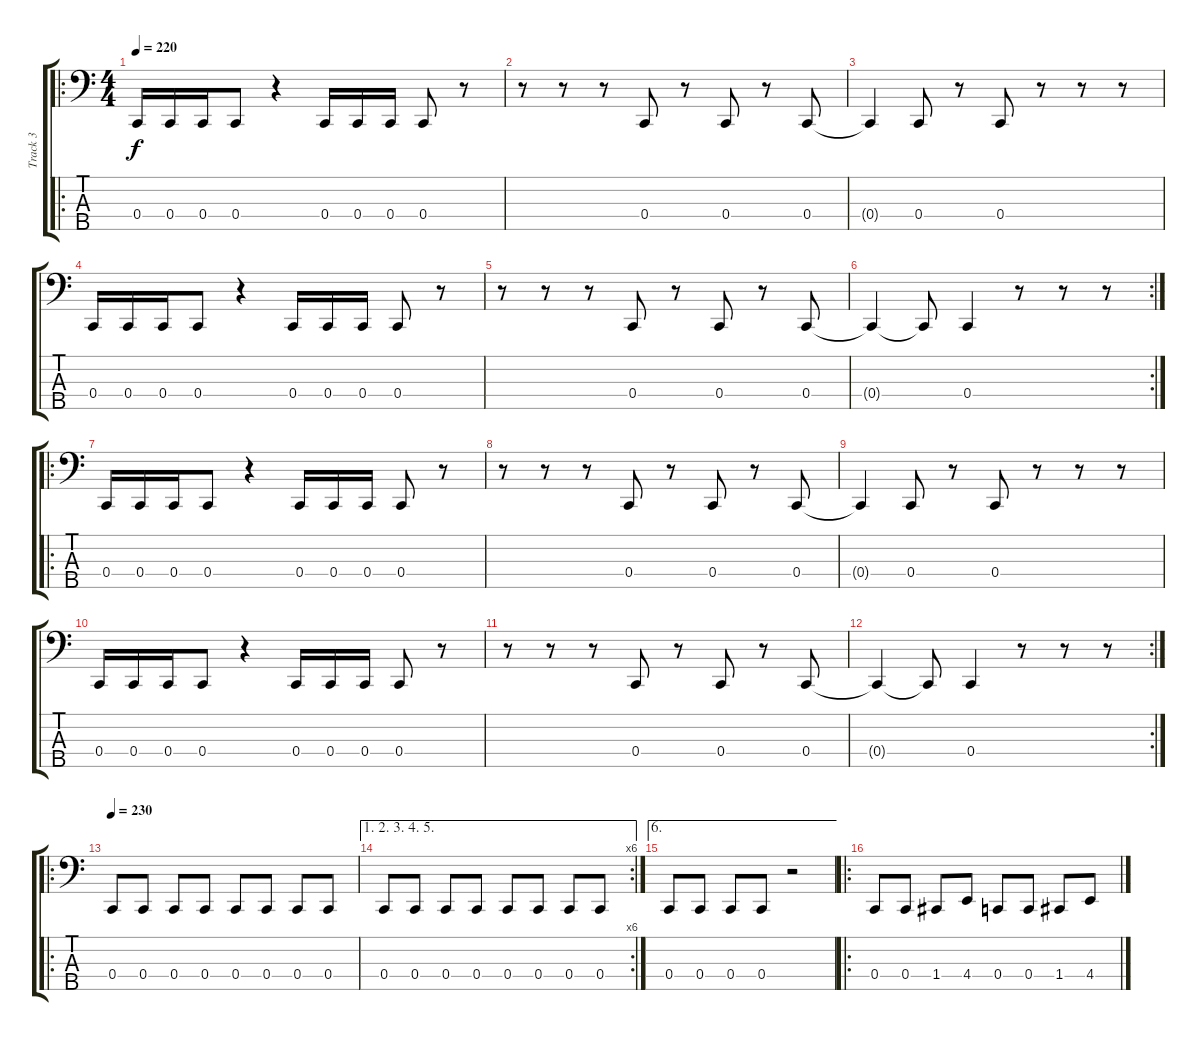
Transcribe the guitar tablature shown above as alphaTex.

\track ("Track 3" "Track 3") {instrument electricbasspick}
\staff {score tabs}
\tuning (F2 C2 G1 C1 G0) {hide}
\ro
\ts (4 4)
\tempo 220
\clef f4
\ks c
0.4.16{dy f} 0.4.16 0.4.16 0.4.8 r.4 0.4.16 0.4.16 0.4.16 0.4.8 r.8 |
r.8 r.8 r.8 0.4.8 r.8 0.4.8 r.8 0.4.8 |
0.4{t}.4 0.4.8 r.8 0.4.8 r.8 r.8 r.8 |
0.4.16 0.4.16 0.4.16 0.4.8 r.4 0.4.16 0.4.16 0.4.16 0.4.8 r.8 |
r.8 r.8 r.8 0.4.8 r.8 0.4.8 r.8 0.4.8 |
\rc 2
0.4{t}.4 0.4{t}.8 0.4.4 r.8 r.8 r.8 |
\ro
0.4.16 0.4.16 0.4.16 0.4.8 r.4 0.4.16 0.4.16 0.4.16 0.4.8 r.8 |
r.8 r.8 r.8 0.4.8 r.8 0.4.8 r.8 0.4.8 |
0.4{t}.4 0.4.8 r.8 0.4.8 r.8 r.8 r.8 |
0.4.16 0.4.16 0.4.16 0.4.8 r.4 0.4.16 0.4.16 0.4.16 0.4.8 r.8 |
r.8 r.8 r.8 0.4.8 r.8 0.4.8 r.8 0.4.8 |
\rc 2
0.4{t}.4 0.4{t}.8 0.4.4 r.8 r.8 r.8 |
\ro
\tempo 230
0.4.8 0.4.8 0.4.8 0.4.8 0.4.8 0.4.8 0.4.8 0.4.8 |
\ae (1 2 3 4 5)
\rc 6
0.4.8 0.4.8 0.4.8 0.4.8 0.4.8 0.4.8 0.4.8 0.4.8 |
\ae 6
0.4.8 0.4.8 0.4.8 0.4.8 r.2 |
\ro
0.4.8 0.4.8 1.4.8 4.4.8 0.4.8 0.4.8 1.4.8 4.4.8
